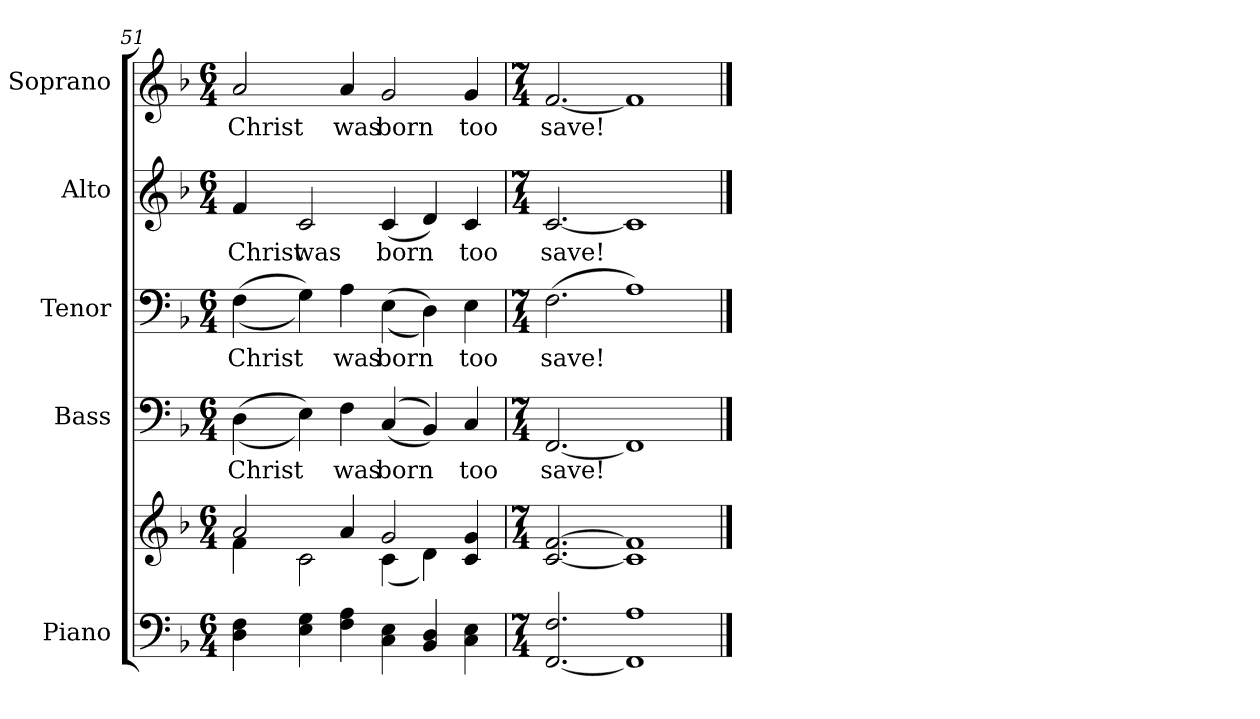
**kern	**kern	**kern	**text	**kern	**text	**kern	**text	**kern	**text
*part5	*part5	*part4	*part4	*part3	*part3	*part2	*part2	*part1	*part1
*staff6	*staff5	*staff4	*staff4	*staff3	*staff3	*staff2	*staff2	*staff1	*staff1
*I"Piano	*	*I"Bass	*	*I"Tenor	*	*I"Alto	*	*I"Soprano	*
*I'Pno.	*	*I'B.	*	*I'T.	*	*I'A.	*	*I'S.	*
*clefF4	*clefG2	*clefF4	*	*clefF4	*	*clefG2	*	*clefG2	*
*k[b-]	*k[b-]	*k[b-]	*	*k[b-]	*	*k[b-]	*	*k[b-]	*
*F:	*F:	*F:	*	*F:	*	*F:	*	*F:	*
*M6/4	*M6/4	*M6/4	*	*M6/4	*	*M6/4	*	*M6/4	*
=51	=51	=51	=51	=51	=51	=51	=51	=51	=51
*	*^	*	*	*	*	*	*	*	*
!	!	!	!	!LO:LY:b:color=#000000	!	!	!	!	!	!
!	!	!	!	!	!	!LO:LY:b:color=#000000	!	!	!	!
!	!	!	!	!	!	!	!	!LO:LY:b:color=#000000	!	!
!	!	!	!	!	!	!	!	!	!	!LO:LY:b:color=#000000
4Di\ 4Fi	2ai/	4fi\	((4Di\	Christ	((4Fi\	Christ	4fi/	Christ	2ai/	Christ
!	!	!	!	!	!	!	!	!LO:LY:b:color=#000000	!	!
4Ei\ 4Gi	.	2ci\	4Ei\))	.	4Gi\))	.	2ci/	was	.	.
!	!	!	!	!LO:LY:b:color=#000000	!	!	!	!	!	!
!	!	!	!	!	!	!LO:LY:b:color=#000000	!	!	!	!
!	!	!	!	!	!	!	!	!	!	!LO:LY:b:color=#000000
4Fi\ 4Ai	4ai/	.	4Fi\	was	4Ai\	was	.	.	4ai/	was
!	!	!	!	!LO:LY:b:color=#000000	!	!	!	!	!	!
!	!	!	!	!	!	!LO:LY:b:color=#000000	!	!	!	!
!	!	!	!	!	!	!	!	!LO:LY:b:color=#000000	!	!
!	!	!	!	!	!	!	!	!	!	!LO:LY:b:color=#000000
4Ci\ 4Ei	2gi/	(4ci\	((4Ci/	born	((4Ei\	born	(4ci/	born	2gi/	born
4BB-i/ 4Di	.	4di\)	4BB-i/))	.	4Di\))	.	4di/)	.	.	.
!	!	!	!	!LO:LY:b:color=#000000	!	!	!	!	!	!
!	!	!	!	!	!	!LO:LY:b:color=#000000	!	!	!	!
!	!	!	!	!	!	!	!	!LO:LY:b:color=#000000	!	!
!	!	!	!	!	!	!	!	!	!	!LO:LY:b:color=#000000
4Ci\ 4Ei	4ci/ 4gi	4ryy	4Ci/	too	4Ei\	too	4ci/	too	4gi/	too
*	*v	*v	*	*	*	*	*	*	*	*
!!LO:PB:g=z
=52	=52	=52	=52	=52	=52	=52	=52	=52	=52
*M7/4	*M7/4	*M7/4	*	*M7/4	*	*M7/4	*	*M7/4	*
*	*^	*	*	*	*	*	*	*	*
!	!	!	!	!LO:LY:b:color=#000000	!	!	!	!	!	!
*	*v	*v	*	*	*	*	*	*	*	*
*	*^	*	*	*	*	*	*	*	*
!	!	!	!	!	!	!LO:LY:b:color=#000000	!	!	!	!
*	*v	*v	*	*	*	*	*	*	*	*
*	*^	*	*	*	*	*	*	*	*
!	!	!	!	!	!	!	!	!LO:LY:b:color=#000000	!	!
*	*v	*v	*	*	*	*	*	*	*	*
*	*^	*	*	*	*	*	*	*	*
!	!	!	!	!	!	!	!	!	!	!LO:LY:b:color=#000000
*	*v	*v	*	*	*	*	*	*	*	*
[<2.FFi/ 2.Fi	[<2.ci/ [>2.fi	[<2.FFi/	save!	(2.Fi\	save!	[<2.ci/	save!	[<2.fi/	save!
1FFi] 1Ai	1ci] 1fi]	1FFi]	.	1Ai)	.	1ci]	.	1fi]	.
==	==	==	==	==	==	==	==	==	==
*-	*-	*-	*-	*-	*-	*-	*-	*-	*-
